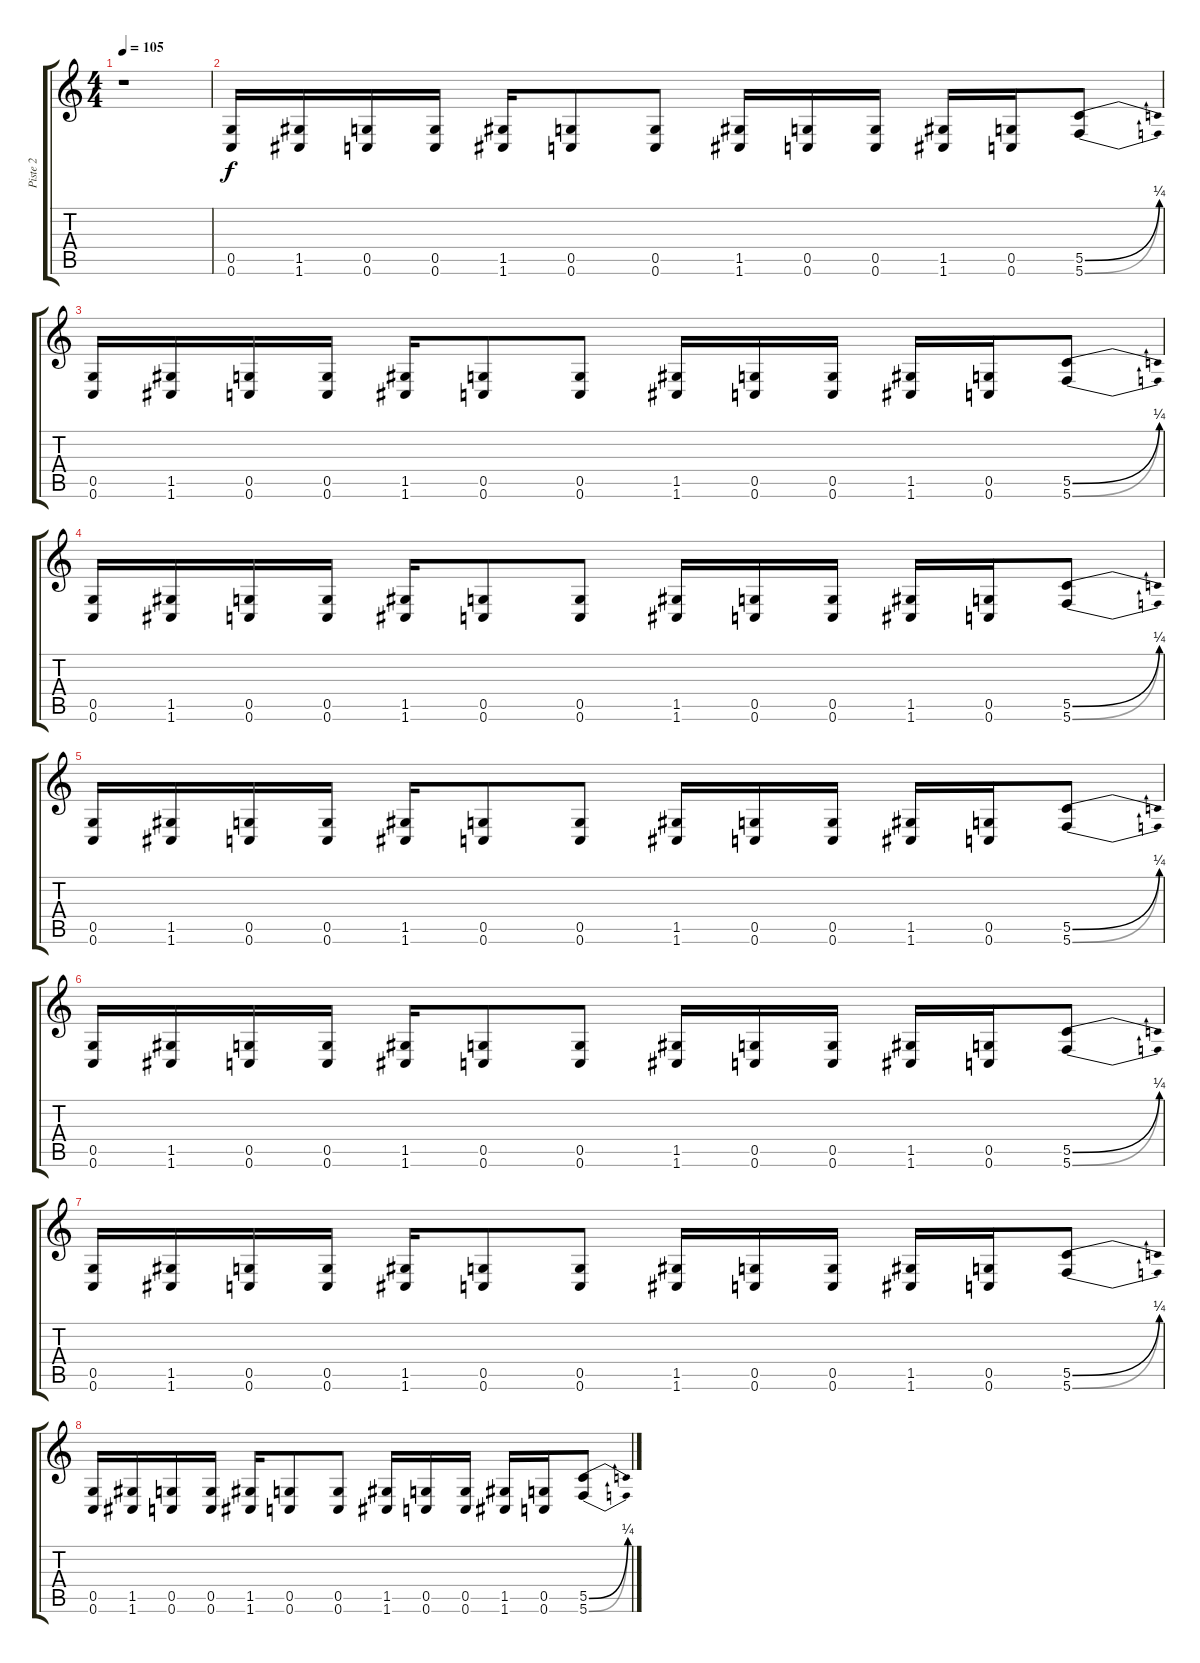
\track ("Piste 2" "Piste 2") {instrument overdrivenguitar}
\staff {score tabs}
\tuning (D4 A3 F3 C3 G2 C2) {hide}
\ts (4 4)
\tempo 105
\clef g2
\ks c
r.1{dy f} |
(0.5 0.6).16 (1.5 1.6).16 (0.5 0.6).16 (0.5 0.6).16 (1.5 1.6).16 (0.5 0.6).8 (0.5 0.6).8 (1.5 1.6).16 (0.5 0.6).16 (0.5 0.6).16 (1.5 1.6).16 (0.5 0.6).16 (5.5{be (bend 0 0 60 1)} 5.6{be (bend 0 0 60 1)}).8 |
(0.5 0.6).16 (1.5 1.6).16 (0.5 0.6).16 (0.5 0.6).16 (1.5 1.6).16 (0.5 0.6).8 (0.5 0.6).8 (1.5 1.6).16 (0.5 0.6).16 (0.5 0.6).16 (1.5 1.6).16 (0.5 0.6).16 (5.5{be (bend 0 0 60 1)} 5.6{be (bend 0 0 60 1)}).8 |
(0.5 0.6).16 (1.5 1.6).16 (0.5 0.6).16 (0.5 0.6).16 (1.5 1.6).16 (0.5 0.6).8 (0.5 0.6).8 (1.5 1.6).16 (0.5 0.6).16 (0.5 0.6).16 (1.5 1.6).16 (0.5 0.6).16 (5.5{be (bend 0 0 60 1)} 5.6{be (bend 0 0 60 1)}).8 |
(0.5 0.6).16 (1.5 1.6).16 (0.5 0.6).16 (0.5 0.6).16 (1.5 1.6).16 (0.5 0.6).8 (0.5 0.6).8 (1.5 1.6).16 (0.5 0.6).16 (0.5 0.6).16 (1.5 1.6).16 (0.5 0.6).16 (5.5{be (bend 0 0 60 1)} 5.6{be (bend 0 0 60 1)}).8 |
(0.5 0.6).16 (1.5 1.6).16 (0.5 0.6).16 (0.5 0.6).16 (1.5 1.6).16 (0.5 0.6).8 (0.5 0.6).8 (1.5 1.6).16 (0.5 0.6).16 (0.5 0.6).16 (1.5 1.6).16 (0.5 0.6).16 (5.5{be (bend 0 0 60 1)} 5.6{be (bend 0 0 60 1)}).8 |
(0.5 0.6).16 (1.5 1.6).16 (0.5 0.6).16 (0.5 0.6).16 (1.5 1.6).16 (0.5 0.6).8 (0.5 0.6).8 (1.5 1.6).16 (0.5 0.6).16 (0.5 0.6).16 (1.5 1.6).16 (0.5 0.6).16 (5.5{be (bend 0 0 60 1)} 5.6{be (bend 0 0 60 1)}).8 |
(0.5 0.6).16 (1.5 1.6).16 (0.5 0.6).16 (0.5 0.6).16 (1.5 1.6).16 (0.5 0.6).8 (0.5 0.6).8 (1.5 1.6).16 (0.5 0.6).16 (0.5 0.6).16 (1.5 1.6).16 (0.5 0.6).16 (5.5{be (bend 0 0 60 1)} 5.6{be (bend 0 0 60 1)}).8
